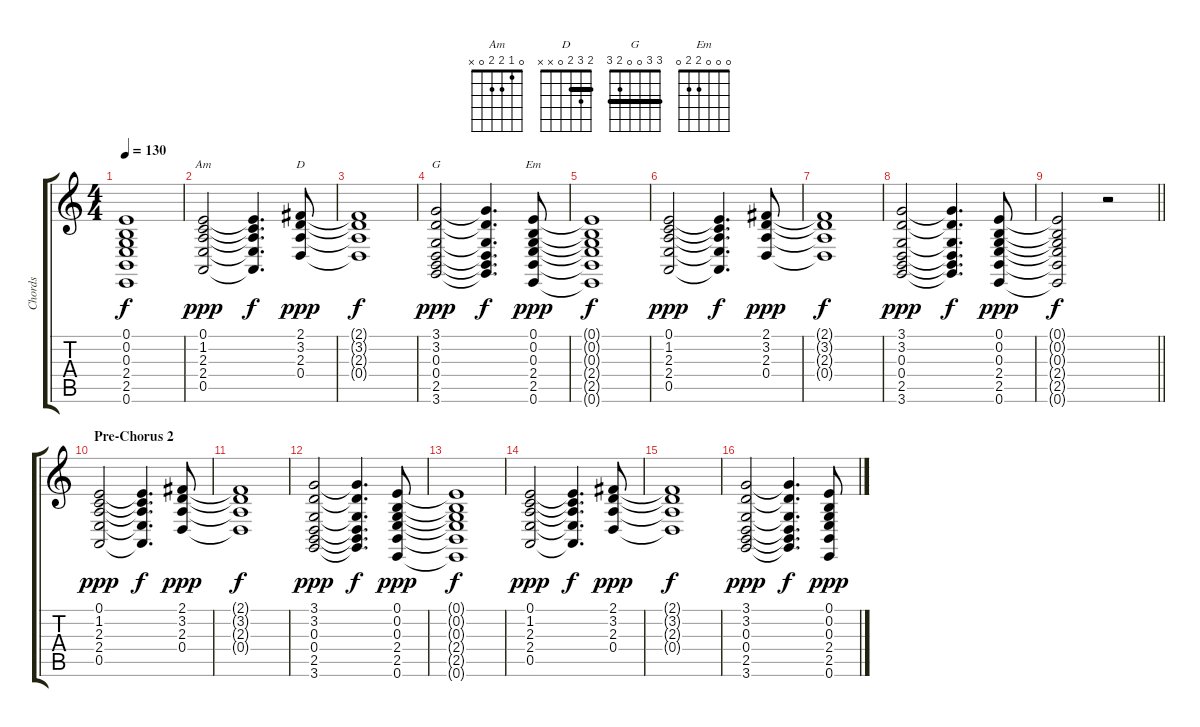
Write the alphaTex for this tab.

\track ("Chords" "Chords") {instrument stringensemble1}
\staff {score tabs}
\tuning (E4 B3 G3 D3 A2 E2) {hide}
\chord ("Am" 0 1 2 2 0 x)
\chord ("D" 2 3 2 0 x x) {barre 2}
\chord ("G" 3 3 0 0 2 3) {barre 3}
\chord ("Em" 0 0 0 2 2 0)
\ts (4 4)
\tempo 130
\clef g2
\ks aminor
(0.1{t} 0.2{t} 0.3{t} 2.4{t} 2.5{t} 0.6{t}).1{dy f} |
(0.1 1.2 2.3 2.4 0.5).2{ch "Am" dy ppp} (0.1{t} 1.2{t} 2.3{t} 2.4{t} 0.5{t}).4{d dy f} (2.1 3.2 2.3 0.4).8{ch "D" dy ppp} |
(2.1{t} 3.2{t} 2.3{t} 0.4{t}).1{dy f} |
(3.1 3.2 0.3 0.4 2.5 3.6).2{ch "G" dy ppp} (3.1{t} 3.2{t} 0.3{t} 0.4{t} 2.5{t} 3.6{t}).4{d dy f} (0.1 0.2 0.3 2.4 2.5 0.6).8{ch "Em" dy ppp} |
(0.1{t} 0.2{t} 0.3{t} 2.4{t} 2.5{t} 0.6{t}).1{dy f} |
(0.1 1.2 2.3 2.4 0.5).2{dy ppp} (0.1{t} 1.2{t} 2.3{t} 2.4{t} 0.5{t}).4{d dy f} (2.1 3.2 2.3 0.4).8{dy ppp} |
(2.1{t} 3.2{t} 2.3{t} 0.4{t}).1{dy f} |
(3.1 3.2 0.3 0.4 2.5 3.6).2{dy ppp} (3.1{t} 3.2{t} 0.3{t} 0.4{t} 2.5{t} 3.6{t}).4{d dy f} (0.1 0.2 0.3 2.4 2.5 0.6).8{dy ppp} |
\barLineRight lightlight
(0.1{t} 0.2{t} 0.3{t} 2.4{t} 2.5{t} 0.6{t}).2{dy f} r.2 |
\section ("" "Pre-Chorus 2")
(0.1 1.2 2.3 2.4 0.5).2{dy ppp} (0.1{t} 1.2{t} 2.3{t} 2.4{t} 0.5{t}).4{d dy f} (2.1 3.2 2.3 0.4).8{dy ppp} |
(2.1{t} 3.2{t} 2.3{t} 0.4{t}).1{dy f} |
(3.1 3.2 0.3 0.4 2.5 3.6).2{dy ppp} (3.1{t} 3.2{t} 0.3{t} 0.4{t} 2.5{t} 3.6{t}).4{d dy f} (0.1 0.2 0.3 2.4 2.5 0.6).8{dy ppp} |
(0.1{t} 0.2{t} 0.3{t} 2.4{t} 2.5{t} 0.6{t}).1{dy f} |
(0.1 1.2 2.3 2.4 0.5).2{dy ppp} (0.1{t} 1.2{t} 2.3{t} 2.4{t} 0.5{t}).4{d dy f} (2.1 3.2 2.3 0.4).8{dy ppp} |
(2.1{t} 3.2{t} 2.3{t} 0.4{t}).1{dy f} |
(3.1 3.2 0.3 0.4 2.5 3.6).2{dy ppp} (3.1{t} 3.2{t} 0.3{t} 0.4{t} 2.5{t} 3.6{t}).4{d dy f} (0.1 0.2 0.3 2.4 2.5 0.6).8{dy ppp}
